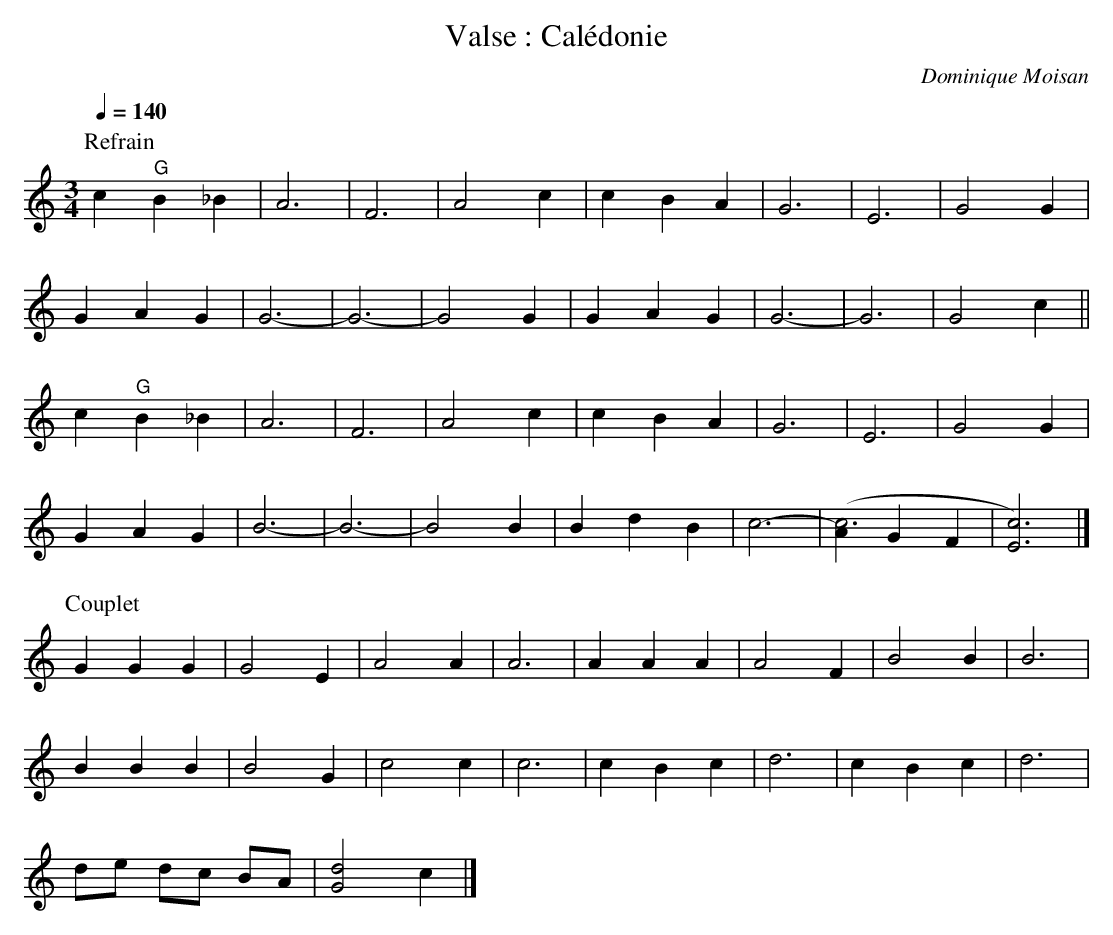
X:1
T:Valse : Calédonie
C:Dominique Moisan
L:1/4
Q:1/4=140
M:3/4
K:C
P:Refrain
c "^G"B _B | A3 | F3 | A2 c | c B A | G3 | E3 | G2 G |
G A G | G3- | G3- | G2 G | G A G | G3- | G3 | G2 c ||
c "^G"B _B | A3 | F3 | A2 c | c B A | G3 | E3 | G2 G |
G A G | B3- | B3- | B2 B | B d B | c3- | [A(c3] G F | [c3)E3] |]
%%vskip 1
P:Couplet
G G G | G2 E | A2 A | A3 | A A A | A2 F | B2 B | B3 |
B B B | B2 G | c2 c | c3 | c B c | d3 | c B c | d3 |
d/2-e/2 d/2c/2 B/2A/2 | [d2G2] c |]
